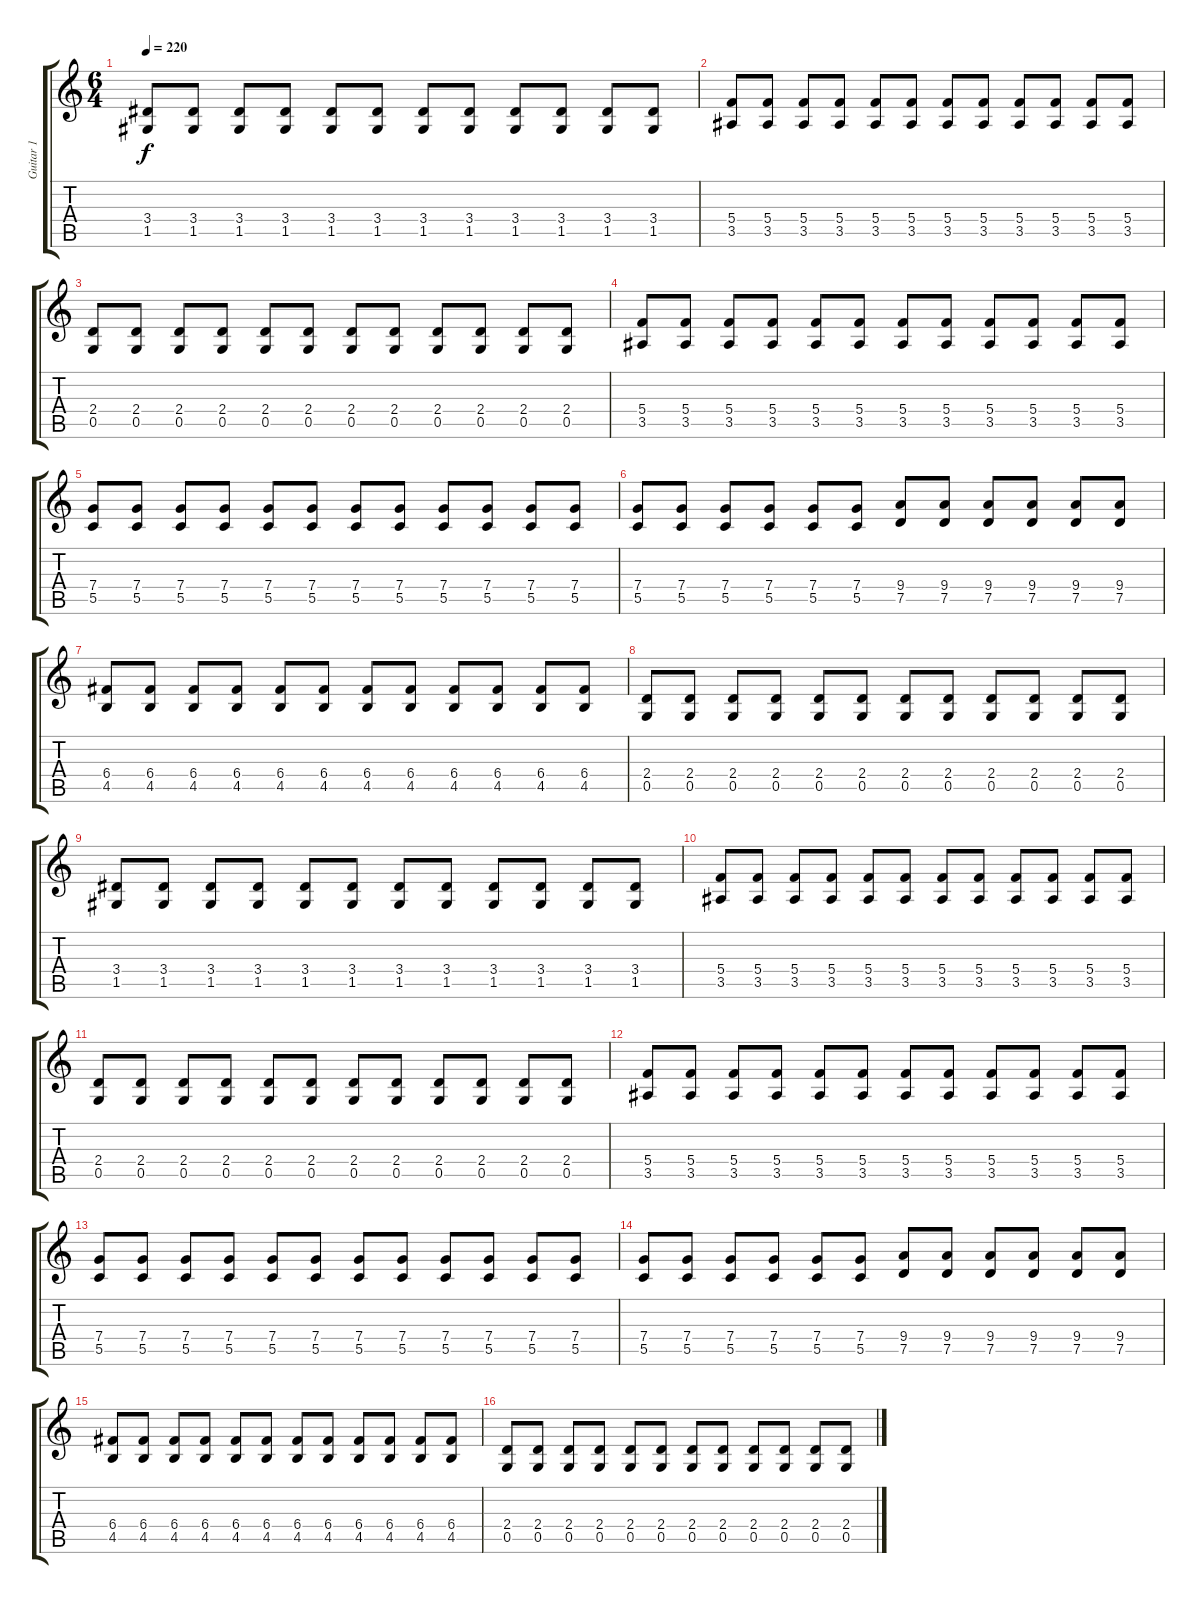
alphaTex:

\track ("Guitar 1" "Guitar 1") {instrument distortionguitar}
\staff {score tabs}
\tuning (D4 A3 F3 C3 G2 C2) {hide}
\ts (6 4)
\tempo 220
\clef g2
\ks c
(3.4 1.5).8{dy f} (3.4 1.5).8 (3.4 1.5).8 (3.4 1.5).8 (3.4 1.5).8 (3.4 1.5).8 (3.4 1.5).8 (3.4 1.5).8 (3.4 1.5).8 (3.4 1.5).8 (3.4 1.5).8 (3.4 1.5).8 |
(5.4 3.5).8 (5.4 3.5).8 (5.4 3.5).8 (5.4 3.5).8 (5.4 3.5).8 (5.4 3.5).8 (5.4 3.5).8 (5.4 3.5).8 (5.4 3.5).8 (5.4 3.5).8 (5.4 3.5).8 (5.4 3.5).8 |
(2.4 0.5).8 (2.4 0.5).8 (2.4 0.5).8 (2.4 0.5).8 (2.4 0.5).8 (2.4 0.5).8 (2.4 0.5).8 (2.4 0.5).8 (2.4 0.5).8 (2.4 0.5).8 (2.4 0.5).8 (2.4 0.5).8 |
(5.4 3.5).8 (5.4 3.5).8 (5.4 3.5).8 (5.4 3.5).8 (5.4 3.5).8 (5.4 3.5).8 (5.4 3.5).8 (5.4 3.5).8 (5.4 3.5).8 (5.4 3.5).8 (5.4 3.5).8 (5.4 3.5).8 |
(7.4 5.5).8 (7.4 5.5).8 (7.4 5.5).8 (7.4 5.5).8 (7.4 5.5).8 (7.4 5.5).8 (7.4 5.5).8 (7.4 5.5).8 (7.4 5.5).8 (7.4 5.5).8 (7.4 5.5).8 (7.4 5.5).8 |
(7.4 5.5).8 (7.4 5.5).8 (7.4 5.5).8 (7.4 5.5).8 (7.4 5.5).8 (7.4 5.5).8 (9.4 7.5).8 (9.4 7.5).8 (9.4 7.5).8 (9.4 7.5).8 (9.4 7.5).8 (9.4 7.5).8 |
(6.4 4.5).8 (6.4 4.5).8 (6.4 4.5).8 (6.4 4.5).8 (6.4 4.5).8 (6.4 4.5).8 (6.4 4.5).8 (6.4 4.5).8 (6.4 4.5).8 (6.4 4.5).8 (6.4 4.5).8 (6.4 4.5).8 |
(2.4 0.5).8 (2.4 0.5).8 (2.4 0.5).8 (2.4 0.5).8 (2.4 0.5).8 (2.4 0.5).8 (2.4 0.5).8 (2.4 0.5).8 (2.4 0.5).8 (2.4 0.5).8 (2.4 0.5).8 (2.4 0.5).8 |
(3.4 1.5).8 (3.4 1.5).8 (3.4 1.5).8 (3.4 1.5).8 (3.4 1.5).8 (3.4 1.5).8 (3.4 1.5).8 (3.4 1.5).8 (3.4 1.5).8 (3.4 1.5).8 (3.4 1.5).8 (3.4 1.5).8 |
(5.4 3.5).8 (5.4 3.5).8 (5.4 3.5).8 (5.4 3.5).8 (5.4 3.5).8 (5.4 3.5).8 (5.4 3.5).8 (5.4 3.5).8 (5.4 3.5).8 (5.4 3.5).8 (5.4 3.5).8 (5.4 3.5).8 |
(2.4 0.5).8 (2.4 0.5).8 (2.4 0.5).8 (2.4 0.5).8 (2.4 0.5).8 (2.4 0.5).8 (2.4 0.5).8 (2.4 0.5).8 (2.4 0.5).8 (2.4 0.5).8 (2.4 0.5).8 (2.4 0.5).8 |
(5.4 3.5).8 (5.4 3.5).8 (5.4 3.5).8 (5.4 3.5).8 (5.4 3.5).8 (5.4 3.5).8 (5.4 3.5).8 (5.4 3.5).8 (5.4 3.5).8 (5.4 3.5).8 (5.4 3.5).8 (5.4 3.5).8 |
(7.4 5.5).8 (7.4 5.5).8 (7.4 5.5).8 (7.4 5.5).8 (7.4 5.5).8 (7.4 5.5).8 (7.4 5.5).8 (7.4 5.5).8 (7.4 5.5).8 (7.4 5.5).8 (7.4 5.5).8 (7.4 5.5).8 |
(7.4 5.5).8 (7.4 5.5).8 (7.4 5.5).8 (7.4 5.5).8 (7.4 5.5).8 (7.4 5.5).8 (9.4 7.5).8 (9.4 7.5).8 (9.4 7.5).8 (9.4 7.5).8 (9.4 7.5).8 (9.4 7.5).8 |
(6.4 4.5).8 (6.4 4.5).8 (6.4 4.5).8 (6.4 4.5).8 (6.4 4.5).8 (6.4 4.5).8 (6.4 4.5).8 (6.4 4.5).8 (6.4 4.5).8 (6.4 4.5).8 (6.4 4.5).8 (6.4 4.5).8 |
(2.4 0.5).8 (2.4 0.5).8 (2.4 0.5).8 (2.4 0.5).8 (2.4 0.5).8 (2.4 0.5).8 (2.4 0.5).8 (2.4 0.5).8 (2.4 0.5).8 (2.4 0.5).8 (2.4 0.5).8 (2.4 0.5).8
